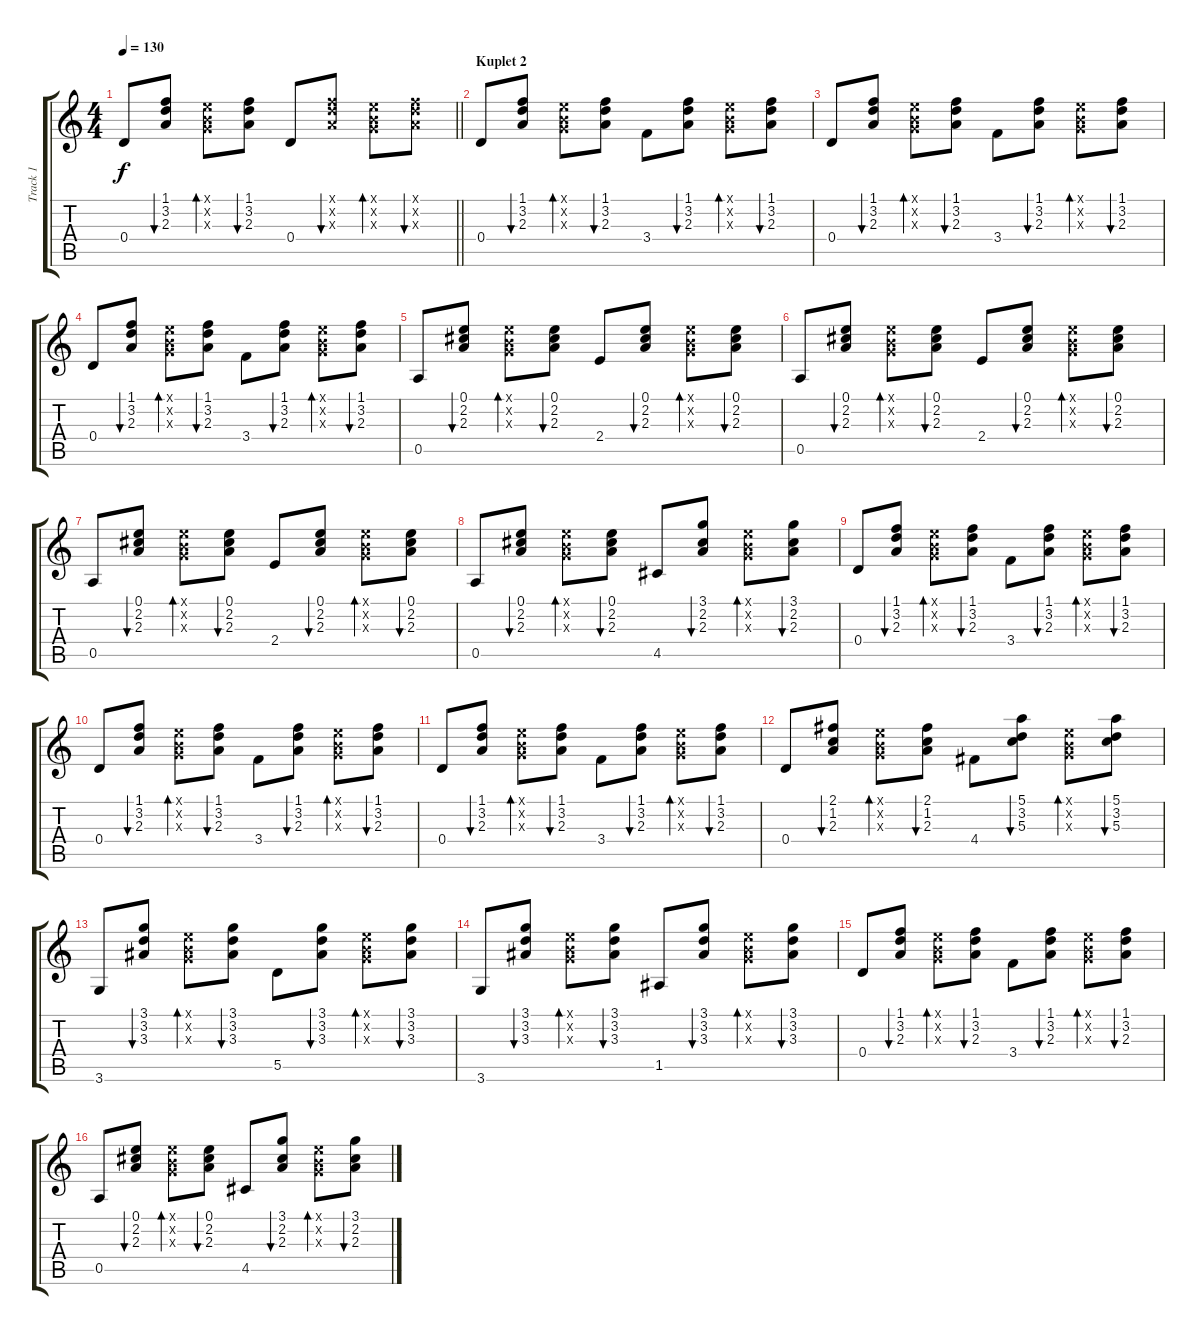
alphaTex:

\track ("Track 1" "Track 1") {instrument acousticguitarsteel}
\staff {score tabs}
\tuning (E4 B3 G3 D3 A2 E2) {hide}
\ts (4 4)
\tempo 130
\clef g2
\barLineRight lightlight
\ks c
0.4.8{dy f} (1.1 3.2 2.3).8{bu 60} (0.1{x} 0.2{x} 0.3{x}).8{bd 60} (1.1 3.2 2.3).8{bu 60} 0.4.8 (1.1{x} 3.2{x} 2.3{x}).8{bu 60} (0.1{x} 0.2{x} 0.3{x}).8{bd 60} (1.1{x} 3.2{x} 2.3{x}).8{bu 60} |
\section ("" "Kuplet 2")
0.4.8 (1.1 3.2 2.3).8{bu 60} (0.1{x} 0.2{x} 0.3{x}).8{bd 60} (1.1 3.2 2.3).8{bu 60} 3.4.8 (1.1 3.2 2.3).8{bu 60} (0.1{x} 0.2{x} 0.3{x}).8{bd 60} (1.1 3.2 2.3).8{bu 60} |
0.4.8 (1.1 3.2 2.3).8{bu 60} (0.1{x} 0.2{x} 0.3{x}).8{bd 60} (1.1 3.2 2.3).8{bu 60} 3.4.8 (1.1 3.2 2.3).8{bu 60} (0.1{x} 0.2{x} 0.3{x}).8{bd 60} (1.1 3.2 2.3).8{bu 60} |
0.4.8 (1.1 3.2 2.3).8{bu 60} (0.1{x} 0.2{x} 0.3{x}).8{bd 60} (1.1 3.2 2.3).8{bu 60} 3.4.8 (1.1 3.2 2.3).8{bu 60} (0.1{x} 0.2{x} 0.3{x}).8{bd 60} (1.1 3.2 2.3).8{bu 60} |
0.5.8 (0.1 2.2 2.3).8{bu 60} (0.1{x} 0.2{x} 0.3{x}).8{bd 60} (0.1 2.2 2.3).8{bu 60} 2.4.8 (0.1 2.2 2.3).8{bu 60} (0.1{x} 0.2{x} 0.3{x}).8{bd 60} (0.1 2.2 2.3).8{bu 60} |
0.5.8 (0.1 2.2 2.3).8{bu 60} (0.1{x} 0.2{x} 0.3{x}).8{bd 60} (0.1 2.2 2.3).8{bu 60} 2.4.8 (0.1 2.2 2.3).8{bu 60} (0.1{x} 0.2{x} 0.3{x}).8{bd 60} (0.1 2.2 2.3).8{bu 60} |
0.5.8 (0.1 2.2 2.3).8{bu 60} (0.1{x} 0.2{x} 0.3{x}).8{bd 60} (0.1 2.2 2.3).8{bu 60} 2.4.8 (0.1 2.2 2.3).8{bu 60} (0.1{x} 0.2{x} 0.3{x}).8{bd 60} (0.1 2.2 2.3).8{bu 60} |
0.5.8 (0.1 2.2 2.3).8{bu 60} (0.1{x} 0.2{x} 0.3{x}).8{bd 60} (0.1 2.2 2.3).8{bu 60} 4.5.8 (3.1 2.2 2.3).8{bu 60} (0.1{x} 0.2{x} 0.3{x}).8{bd 60} (3.1 2.2 2.3).8{bu 60} |
0.4.8 (1.1 3.2 2.3).8{bu 60} (0.1{x} 0.2{x} 0.3{x}).8{bd 60} (1.1 3.2 2.3).8{bu 60} 3.4.8 (1.1 3.2 2.3).8{bu 60} (0.1{x} 0.2{x} 0.3{x}).8{bd 60} (1.1 3.2 2.3).8{bu 60} |
0.4.8 (1.1 3.2 2.3).8{bu 60} (0.1{x} 0.2{x} 0.3{x}).8{bd 60} (1.1 3.2 2.3).8{bu 60} 3.4.8 (1.1 3.2 2.3).8{bu 60} (0.1{x} 0.2{x} 0.3{x}).8{bd 60} (1.1 3.2 2.3).8{bu 60} |
0.4.8 (1.1 3.2 2.3).8{bu 60} (0.1{x} 0.2{x} 0.3{x}).8{bd 60} (1.1 3.2 2.3).8{bu 60} 3.4.8 (1.1 3.2 2.3).8{bu 60} (0.1{x} 0.2{x} 0.3{x}).8{bd 60} (1.1 3.2 2.3).8{bu 60} |
0.4.8 (2.1 1.2 2.3).8{bu 60} (0.1{x} 0.2{x} 0.3{x}).8{bd 60} (2.1 1.2 2.3).8{bu 60} 4.4.8 (5.1 3.2 5.3).8{bu 60} (0.1{x} 0.2{x} 0.3{x}).8{bd 60} (5.1 3.2 5.3).8{bu 60} |
3.6.8 (3.1 3.2 3.3).8{bu 60} (0.1{x} 0.2{x} 0.3{x}).8{bd 60} (3.1 3.2 3.3).8{bu 60} 5.5.8 (3.1 3.2 3.3).8{bu 60} (0.1{x} 0.2{x} 0.3{x}).8{bd 60} (3.1 3.2 3.3).8{bu 60} |
3.6.8 (3.1 3.2 3.3).8{bu 60} (0.1{x} 0.2{x} 0.3{x}).8{bd 60} (3.1 3.2 3.3).8{bu 60} 1.5.8 (3.1 3.2 3.3).8{bu 60} (0.1{x} 0.2{x} 0.3{x}).8{bd 60} (3.1 3.2 3.3).8{bu 60} |
0.4.8 (1.1 3.2 2.3).8{bu 60} (0.1{x} 0.2{x} 0.3{x}).8{bd 60} (1.1 3.2 2.3).8{bu 60} 3.4.8 (1.1 3.2 2.3).8{bu 60} (0.1{x} 0.2{x} 0.3{x}).8{bd 60} (1.1 3.2 2.3).8{bu 60} |
0.5.8 (0.1 2.2 2.3).8{bu 60} (0.1{x} 0.2{x} 0.3{x}).8{bd 60} (0.1 2.2 2.3).8{bu 60} 4.5.8 (3.1 2.2 2.3).8{bu 60} (0.1{x} 0.2{x} 0.3{x}).8{bd 60} (3.1 2.2 2.3).8{bu 60}
